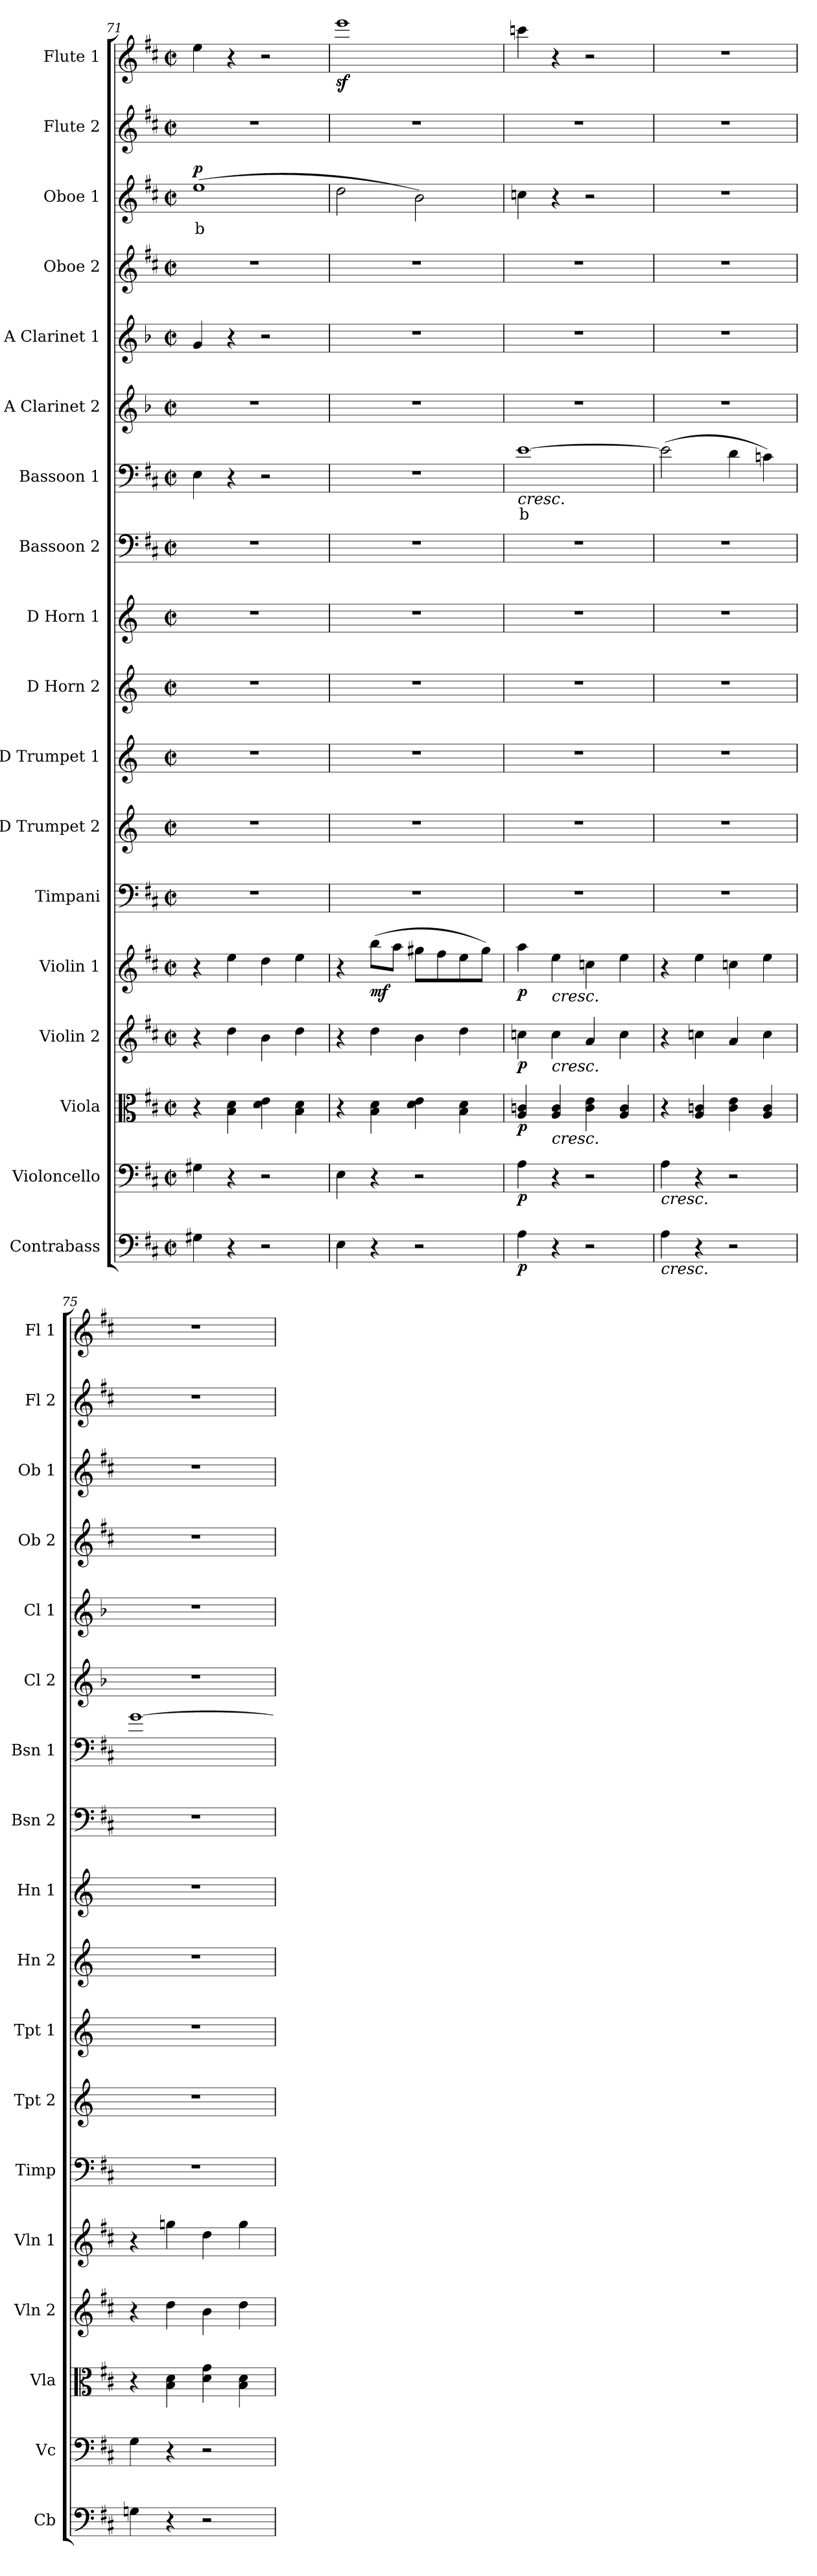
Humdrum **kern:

**kern	**dynam	**kern	**dynam	**kern	**dynam	**kern	**dynam	**kern	**dynam	**kern	**kern	**kern	**kern	**kern	**kern	**kern	**text	**kern	**kern	**kern	**kern	**text	**dynam	**kern	**kern
*part18	*part18	*part17	*part17	*part16	*part16	*part15	*part15	*part14	*part14	*part13	*part12	*part11	*part10	*part9	*part8	*part7	*part7	*part6	*part5	*part4	*part3	*part3	*part3	*part2	*part1
*staff18	*staff18	*staff17	*staff17	*staff16	*staff16	*staff15	*staff15	*staff14	*staff14	*staff13	*staff12	*staff11	*staff10	*staff9	*staff8	*staff7	*staff7	*staff6	*staff5	*staff4	*staff3	*staff3	*staff3	*staff2	*staff1
*I"Contrabass	*	*I"Violoncello	*	*I"Viola	*	*I"Violin 2	*	*I"Violin 1	*	*I"Timpani	*I"D Trumpet 2	*I"D Trumpet 1	*I"D Horn 2	*I"D Horn 1	*I"Bassoon 2	*I"Bassoon 1	*	*I"A Clarinet 2	*I"A Clarinet 1	*I"Oboe 2	*I"Oboe 1	*	*	*I"Flute 2	*I"Flute 1
*I'Cb	*	*I'Vc	*	*I'Vla	*	*I'Vln 2	*	*I'Vln 1	*	*I'Timp	*I'Tpt 2	*I'Tpt 1	*I'Hn 2	*I'Hn 1	*I'Bsn 2	*I'Bsn 1	*	*I'Cl 2	*I'Cl 1	*I'Ob 2	*I'Ob 1	*	*	*I'Fl 2	*I'Fl 1
*clefF4	*	*clefF4	*	*clefC3	*	*clefG2	*	*clefG2	*	*clefF4	*clefG2	*clefG2	*clefG2	*clefG2	*clefF4	*clefF4	*	*clefG2	*clefG2	*clefG2	*clefG2	*	*	*clefG2	*clefG2
*ITrd7c12	*	*	*	*	*	*	*	*	*	*	*ITrd-1c-2	*ITrd-1c-2	*ITrd6c10	*ITrd6c10	*	*	*	*ITrd2c3	*ITrd2c3	*	*	*	*	*	*
*k[f#c#]	*	*k[f#c#]	*	*k[f#c#]	*	*k[f#c#]	*	*k[f#c#]	*	*k[f#c#]	*k[f#c#]	*k[f#c#]	*k[f#c#]	*k[f#c#]	*k[f#c#]	*k[f#c#]	*	*k[f#c#]	*k[f#c#]	*k[f#c#]	*k[f#c#]	*	*	*k[f#c#]	*k[f#c#]
*M2/2	*	*M2/2	*	*M2/2	*	*M2/2	*	*M2/2	*	*M2/2	*M2/2	*M2/2	*M2/2	*M2/2	*M2/2	*M2/2	*	*M2/2	*M2/2	*M2/2	*M2/2	*	*	*M2/2	*M2/2
*met(c|)	*	*met(c|)	*	*met(c|)	*	*met(c|)	*	*met(c|)	*	*met(c|)	*met(c|)	*met(c|)	*met(c|)	*met(c|)	*met(c|)	*met(c|)	*	*met(c|)	*met(c|)	*met(c|)	*met(c|)	*	*	*met(c|)	*met(c|)
=71	=71	=71	=71	=71	=71	=71	=71	=71	=71	=71	=71	=71	=71	=71	=71	=71	=71	=71	=71	=71	=71	=71	=71	=71	=71
!	!	!	!	!	!	!	!	!	!	!	!	!	!	!	!	!	!	!	!	!	!	!LO:LY:b:color=#FF0000	!LO:DY:b	!	!
4GG#X\	.	4G#X\	.	4r	.	4r	.	4r	.	1r	1r	1r	1r	1r	1r	4E\	.	1r	4e/	1r	(1ee	b	p	1r	4ee\
4r	.	4r	.	4B\ 4d\	.	4dd\	.	4ee\	.	.	.	.	.	.	.	4r	.	.	4r	.	.	.	.	.	4r
2r	.	2r	.	4d\ 4e\	.	4b\	.	4dd\	.	.	.	.	.	.	.	2r	.	.	2r	.	.	.	.	.	2r
.	.	.	.	4B\ 4d\	.	4dd\	.	4ee\	.	.	.	.	.	.	.	.	.	.	.	.	.	.	.	.	.
=72	=72	=72	=72	=72	=72	=72	=72	=72	=72	=72	=72	=72	=72	=72	=72	=72	=72	=72	=72	=72	=72	=72	=72	=72	=72
4EE\	.	4E\	.	4r	.	4r	.	4r	.	1r	1r	1r	1r	1r	1r	1r	.	1r	1r	1r	2dd\	.	.	1r	1eeez<
!	!	!	!	!	!	!	!	!	!LO:DY:b	!	!	!	!	!	!	!	!	!	!	!	!	!	!	!	!
4r	.	4r	.	4B\ 4d\	.	4dd\	.	(8bb\L	mf	.	.	.	.	.	.	.	.	.	.	.	.	.	.	.	.
.	.	.	.	.	.	.	.	8aa\J	.	.	.	.	.	.	.	.	.	.	.	.	.	.	.	.	.
2r	.	2r	.	4d\ 4e\	.	4b\	.	8gg#X\L	.	.	.	.	.	.	.	.	.	.	.	.	2b\)	.	.	.	.
.	.	.	.	.	.	.	.	8ff#\	.	.	.	.	.	.	.	.	.	.	.	.	.	.	.	.	.
.	.	.	.	4B\ 4d\	.	4dd\	.	8ee\	.	.	.	.	.	.	.	.	.	.	.	.	.	.	.	.	.
.	.	.	.	.	.	.	.	8gg#\J)	.	.	.	.	.	.	.	.	.	.	.	.	.	.	.	.	.
=73	=73	=73	=73	=73	=73	=73	=73	=73	=73	=73	=73	=73	=73	=73	=73	=73	=73	=73	=73	=73	=73	=73	=73	=73	=73
!	!	!	!	!	!	!	!	!	!	!	!	!	!	!	!	!LO:TX:b:i:t=cresc.	!	!	!	!	!	!	!	!	!
!	!LO:DY:b	!	!LO:DY:b	!	!LO:DY:b	!	!LO:DY:b	!	!LO:DY:b	!	!	!	!	!	!	!	!LO:LY:b:color=#FF0000	!	!	!	!	!	!	!	!
4AA\	p	4A\	p	4A/ 4cn/	p	4ccn\	p	4aa\	p	1r	1r	1r	1r	1r	1r	[1e	b	1r	1r	1r	4ccn\	.	.	1r	4cccn\
!	!	!	!	!	!	!	!	!LO:TX:b:i:t=cresc.	!	!	!	!	!	!	!	!	!	!	!	!	!	!	!	!	!
!	!	!	!	!	!	!LO:TX:b:i:t=cresc.	!	!	!	!	!	!	!	!	!	!	!	!	!	!	!	!	!	!	!
!	!	!	!	!LO:TX:b:i:t=cresc.	!	!	!	!	!	!	!	!	!	!	!	!	!	!	!	!	!	!	!	!	!
4r	.	4r	.	4A/ 4c/	.	4cc\	.	4ee\	.	.	.	.	.	.	.	.	.	.	.	.	4r	.	.	.	4r
2r	.	2r	.	4c\ 4e\	.	4a/	.	4ccn\	.	.	.	.	.	.	.	.	.	.	.	.	2r	.	.	.	2r
.	.	.	.	4A/ 4c/	.	4cc\	.	4ee\	.	.	.	.	.	.	.	.	.	.	.	.	.	.	.	.	.
=74	=74	=74	=74	=74	=74	=74	=74	=74	=74	=74	=74	=74	=74	=74	=74	=74	=74	=74	=74	=74	=74	=74	=74	=74	=74
!	!	!LO:TX:b:i:t=cresc.	!	!	!	!	!	!	!	!	!	!	!	!	!	!	!	!	!	!	!	!	!	!	!
!LO:TX:b:i:t=cresc.	!	!	!	!	!	!	!	!	!	!	!	!	!	!	!	!	!	!	!	!	!	!	!	!	!
4AA\	.	4A\	.	4r	.	4r	.	4r	.	1r	1r	1r	1r	1r	1r	(2e\]	.	1r	1r	1r	1r	.	.	1r	1r
4r	.	4r	.	4A/ 4cn/	.	4ccn\	.	4ee\	.	.	.	.	.	.	.	.	.	.	.	.	.	.	.	.	.
2r	.	2r	.	4c\ 4e\	.	4a/	.	4ccn\	.	.	.	.	.	.	.	4d\	.	.	.	.	.	.	.	.	.
.	.	.	.	4A/ 4c/	.	4cc\	.	4ee\	.	.	.	.	.	.	.	4cn\)	.	.	.	.	.	.	.	.	.
=75	=75	=75	=75	=75	=75	=75	=75	=75	=75	=75	=75	=75	=75	=75	=75	=75	=75	=75	=75	=75	=75	=75	=75	=75	=75
4GGn\	.	4G\	.	4r	.	4r	.	4r	.	1r	1r	1r	1r	1r	1r	[1g	.	1r	1r	1r	1r	.	.	1r	1r
4r	.	4r	.	4B\ 4d\	.	4dd\	.	4ggn\	.	.	.	.	.	.	.	.	.	.	.	.	.	.	.	.	.
2r	.	2r	.	4d\ 4g\	.	4b\	.	4dd\	.	.	.	.	.	.	.	.	.	.	.	.	.	.	.	.	.
.	.	.	.	4B\ 4d\	.	4dd\	.	4gg\	.	.	.	.	.	.	.	.	.	.	.	.	.	.	.	.	.
=	=	=	=	=	=	=	=	=	=	=	=	=	=	=	=	=	=	=	=	=	=	=	=	=	=
*-	*-	*-	*-	*-	*-	*-	*-	*-	*-	*-	*-	*-	*-	*-	*-	*-	*-	*-	*-	*-	*-	*-	*-	*-	*-
